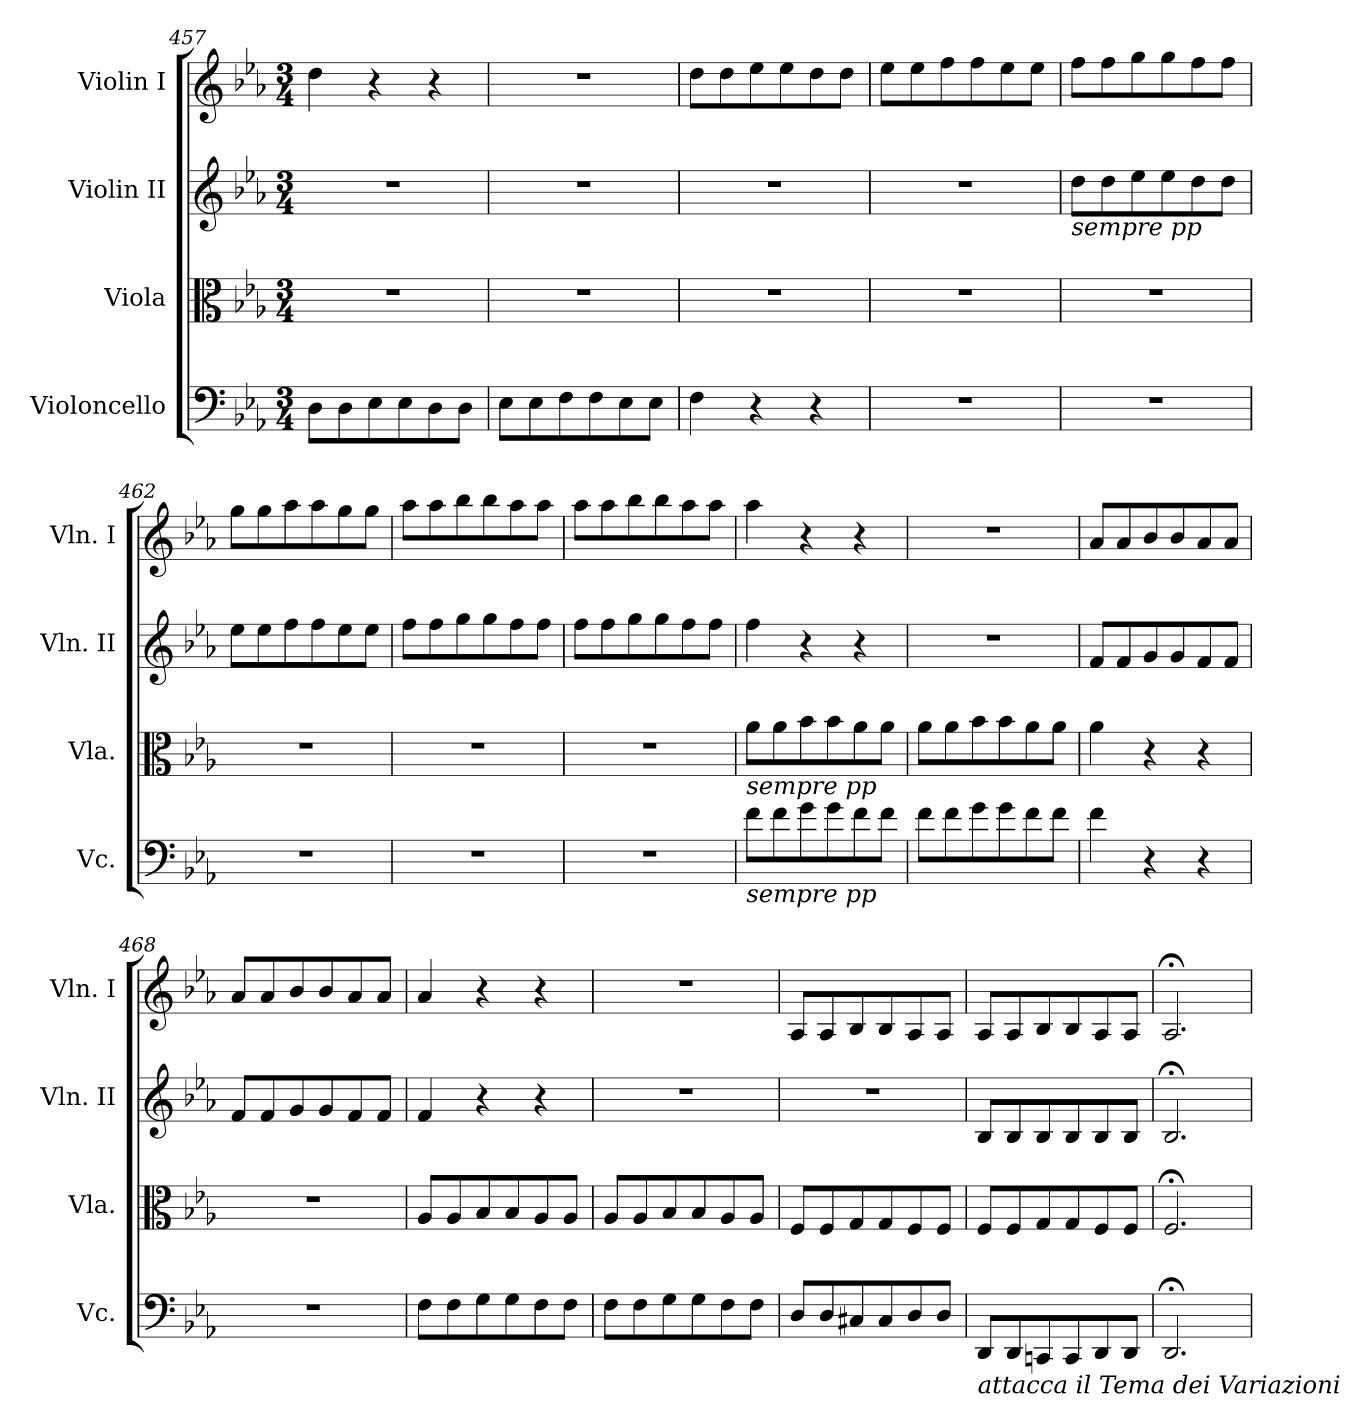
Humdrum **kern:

**kern	**kern	**kern	**kern
*part4	*part3	*part2	*part1
*staff4	*staff3	*staff2	*staff1
*I"Violoncello	*I"Viola	*I"Violin II	*I"Violin I
*I'Vc.	*I'Vla.	*I'Vln. II	*I'Vln. I
*clefF4	*clefC3	*clefG2	*clefG2
*k[b-e-a-]	*k[b-e-a-]	*k[b-e-a-]	*k[b-e-a-]
*c:	*c:	*c:	*c:
*M3/4	*M3/4	*M3/4	*M3/4
=457	=457	=457	=457
8D\L	2.r	2.r	4dd\
8D\	.	.	.
8E-\	.	.	4r
8E-\	.	.	.
8D\	.	.	4r
8D\J	.	.	.
=458	=458	=458	=458
8E-\L	2.r	2.r	2.r
8E-\	.	.	.
8F\	.	.	.
8F\	.	.	.
8E-\	.	.	.
8E-\J	.	.	.
!!LO:LB:g=z
=459	=459	=459	=459
4F\	2.r	2.r	8dd\L
.	.	.	8dd\
4r	.	.	8ee-\
.	.	.	8ee-\
4r	.	.	8dd\
.	.	.	8dd\J
=460	=460	=460	=460
2.r	2.r	2.r	8ee-\L
.	.	.	8ee-\
.	.	.	8ff\
.	.	.	8ff\
.	.	.	8ee-\
.	.	.	8ee-\J
=461	=461	=461	=461
!	!	!LO:TX:b:i:t=sempre pp	!
2.r	2.r	8dd\L	8ff\L
.	.	8dd\	8ff\
.	.	8ee-\	8gg\
.	.	8ee-\	8gg\
.	.	8dd\	8ff\
.	.	8dd\J	8ff\J
=462	=462	=462	=462
2.r	2.r	8ee-\L	8gg\L
.	.	8ee-\	8gg\
.	.	8ff\	8aa-\
.	.	8ff\	8aa-\
.	.	8ee-\	8gg\
.	.	8ee-\J	8gg\J
=463	=463	=463	=463
2.r	2.r	8ff\L	8aa-\L
.	.	8ff\	8aa-\
.	.	8gg\	8bb-\
.	.	8gg\	8bb-\
.	.	8ff\	8aa-\
.	.	8ff\J	8aa-\J
=464	=464	=464	=464
2.r	2.r	8ff\L	8aa-\L
.	.	8ff\	8aa-\
.	.	8gg\	8bb-\
.	.	8gg\	8bb-\
.	.	8ff\	8aa-\
.	.	8ff\J	8aa-\J
!!LO:LB:g=z
=465	=465	=465	=465
!	!LO:TX:b:i:t=sempre pp	!	!
!LO:TX:b:i:t=sempre pp	!	!	!
8f\L	8a-\L	4ff\	4aa-\
8f\	8a-\	.	.
8g\	8b-\	4r	4r
8g\	8b-\	.	.
8f\	8a-\	4r	4r
8f\J	8a-\J	.	.
=466	=466	=466	=466
8f\L	8a-\L	2.r	2.r
8f\	8a-\	.	.
8g\	8b-\	.	.
8g\	8b-\	.	.
8f\	8a-\	.	.
8f\J	8a-\J	.	.
=467	=467	=467	=467
4f\	4a-\	8f/L	8a-/L
.	.	8f/	8a-/
4r	4r	8g/	8b-/
.	.	8g/	8b-/
4r	4r	8f/	8a-/
.	.	8f/J	8a-/J
=468	=468	=468	=468
2.r	2.r	8f/L	8a-/L
.	.	8f/	8a-/
.	.	8g/	8b-/
.	.	8g/	8b-/
.	.	8f/	8a-/
.	.	8f/J	8a-/J
!!LO:PB:g=z
=469	=469	=469	=469
8F\L	8A-/L	4f/	4a-/
8F\	8A-/	.	.
8G\	8B-/	4r	4r
8G\	8B-/	.	.
8F\	8A-/	4r	4r
8F\J	8A-/J	.	.
=470	=470	=470	=470
8F\L	8A-/L	2.r	2.r
8F\	8A-/	.	.
8G\	8B-/	.	.
8G\	8B-/	.	.
8F\	8A-/	.	.
8F\J	8A-/J	.	.
=471	=471	=471	=471
8D/L	8F/L	2.r	8A-/L
8D/	8F/	.	8A-/
8C#X/	8G/	.	8B-/
8C#/	8G/	.	8B-/
8D/	8F/	.	8A-/
8D/J	8F/J	.	8A-/J
=472	=472	=472	=472
!LO:TX:b:i:t=attacca il Tema dei Variazioni	!	!	!
8DD/L	8F/L	8B-/L	8A-/L
8DD/	8F/	8B-/	8A-/
8CCn/	8G/	8B-/	8B-/
8CC/	8G/	8B-/	8B-/
8DD/	8F/	8B-/	8A-/
8DD/J	8F/J	8B-/J	8A-/J
=473	=473	=473	=473
2.DD;</	2.F;</	2.B-;</	2.A-;</
=	=	=	=
*-	*-	*-	*-
